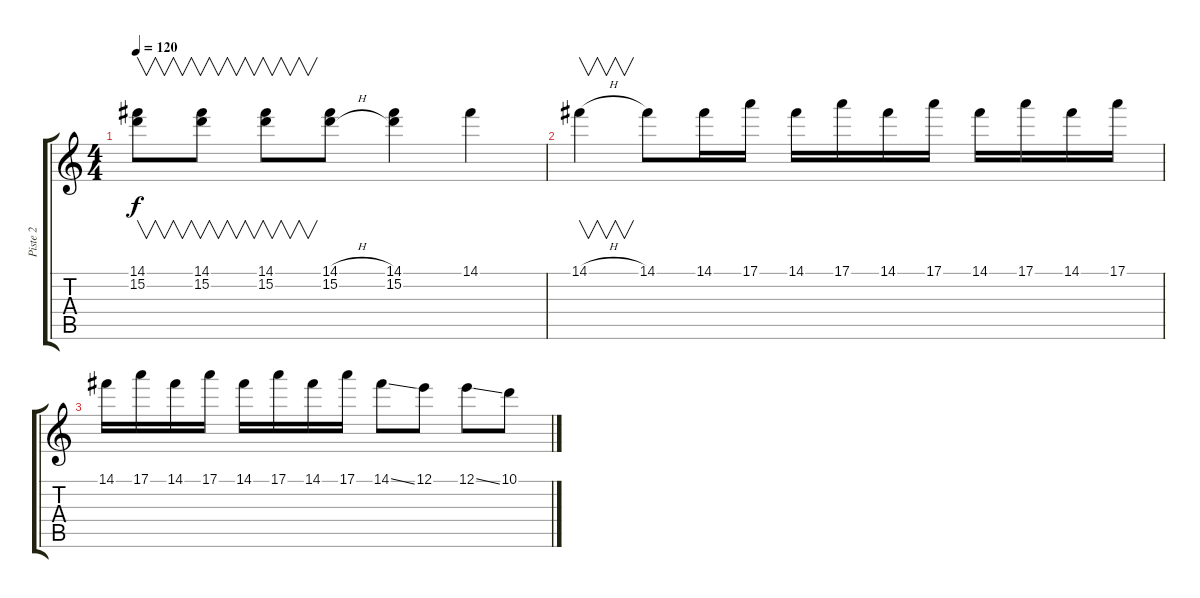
\track ("Piste 2" "Piste 2") {instrument overdrivenguitar}
\staff {score tabs}
\tuning (E4 B3 G3 D3 A2 E2) {hide}
\ts (4 4)
\tempo 120
\clef g2
\ks c
(14.1 15.2).8{v dy f} (14.1 15.2).8{v} (14.1 15.2).8{v} (14.1{h} 15.2{h}).8 (14.1 15.2).4 14.1.4 |
14.1{h}.4{v} 14.1.8 14.1.16 17.1.16 14.1.16 17.1.16 14.1.16 17.1.16 14.1.16 17.1.16 14.1.16 17.1.16 |
14.1.16 17.1.16 14.1.16 17.1.16 14.1.16 17.1.16 14.1.16 17.1.16 14.1{ss}.8 12.1.8 12.1{ss}.8 10.1.8
